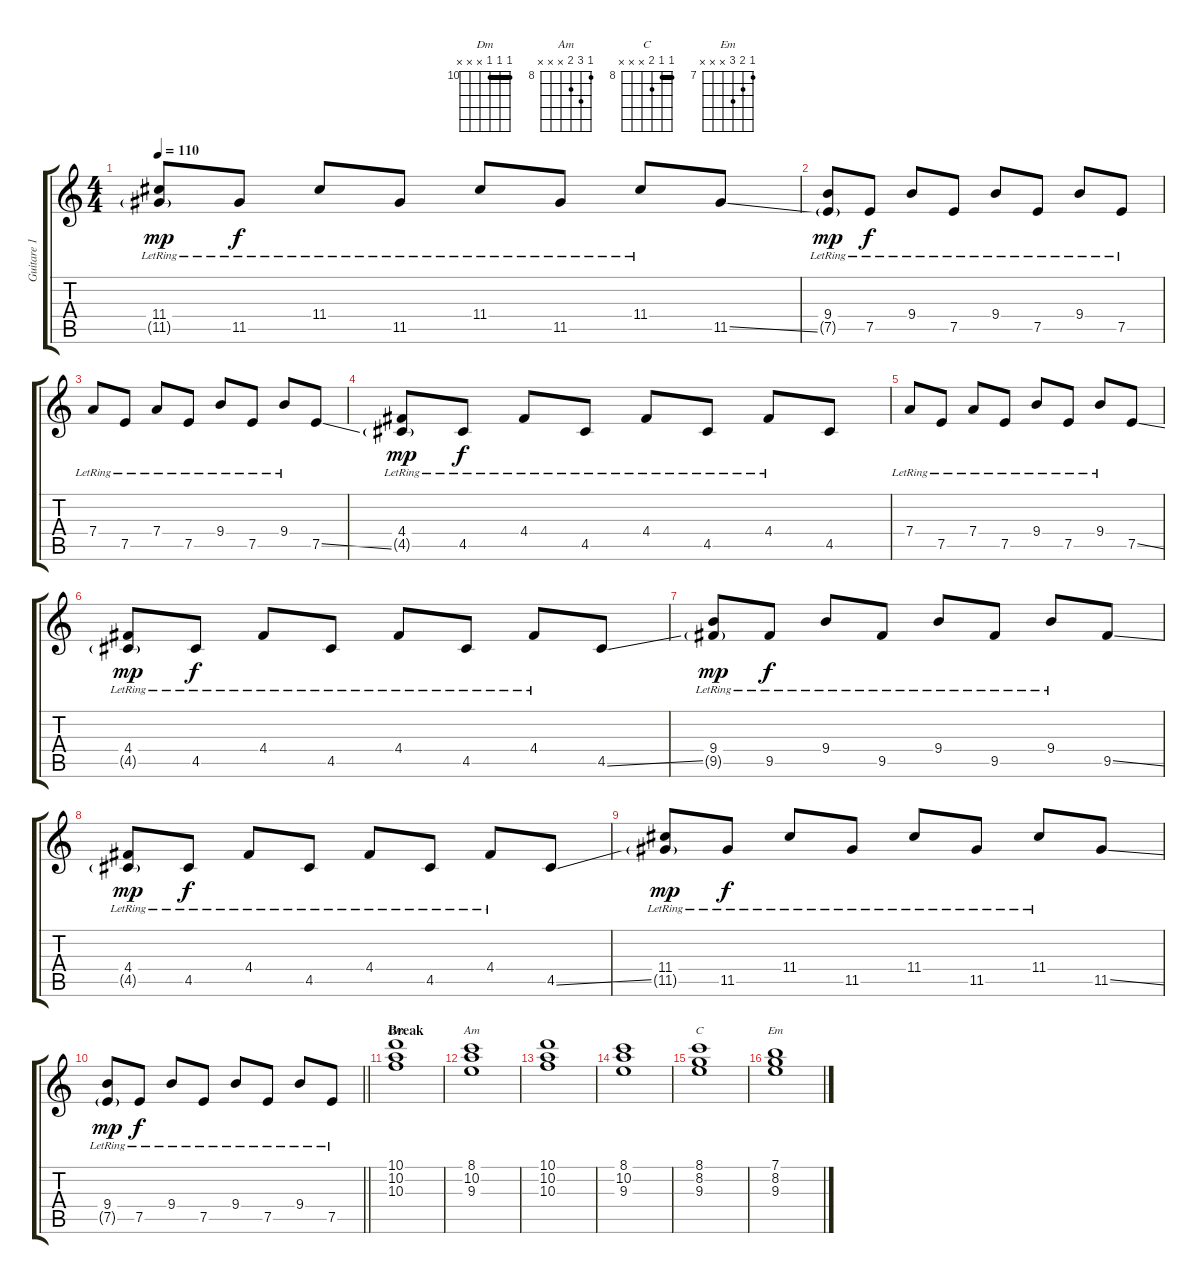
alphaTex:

\track ("Guitare 1 (Pierrot)" "Guitare 1 ") {instrument electricguitarjazz}
\staff {score tabs}
\tuning (E4 B3 G3 D3 A2 E2) {hide}
\chord ("Dm" 10 10 10 x x x) {firstfret 10 barre 10}
\chord ("Am" 8 10 9 x x x) {firstfret 8}
\chord ("C" 8 8 9 x x x) {firstfret 8 barre 8}
\chord ("Em" 7 8 9 x x x) {firstfret 7}
\ts (4 4)
\tempo 110
\clef g2
\ks c
(11.4{lr} 11.5{g lr}).8{dy mp} 11.5{lr}.8{dy f} 11.4{lr}.8 11.5{lr}.8 11.4{lr}.8 11.5{lr}.8 11.4{lr}.8 11.5{ss}.8 |
(9.4{lr} 7.5{g lr}).8{dy mp} 7.5{lr}.8{dy f} 9.4{lr}.8 7.5{lr}.8 9.4{lr}.8 7.5{lr}.8 9.4{lr}.8 7.5{lr}.8 |
7.4{lr}.8 7.5{lr}.8 7.4{lr}.8 7.5{lr}.8 9.4{lr}.8 7.5{lr}.8 9.4{lr}.8 7.5{ss}.8 |
(4.4{lr} 4.5{g lr}).8{dy mp} 4.5{lr}.8{dy f} 4.4{lr}.8 4.5{lr}.8 4.4{lr}.8 4.5{lr}.8 4.4{lr}.8 4.5.8 |
7.4{lr}.8 7.5{lr}.8 7.4{lr}.8 7.5{lr}.8 9.4{lr}.8 7.5{lr}.8 9.4{lr}.8 7.5{ss}.8 |
(4.4{lr} 4.5{g lr}).8{dy mp} 4.5{lr}.8{dy f} 4.4{lr}.8 4.5{lr}.8 4.4{lr}.8 4.5{lr}.8 4.4{lr}.8 4.5{ss}.8 |
(9.4{lr} 9.5{g lr}).8{dy mp} 9.5{lr}.8{dy f} 9.4{lr}.8 9.5{lr}.8 9.4{lr}.8 9.5{lr}.8 9.4{lr}.8 9.5{ss}.8 |
(4.4{lr} 4.5{g lr}).8{dy mp} 4.5{lr}.8{dy f} 4.4{lr}.8 4.5{lr}.8 4.4{lr}.8 4.5{lr}.8 4.4{lr}.8 4.5{ss}.8 |
(11.4{lr} 11.5{g lr}).8{dy mp} 11.5{lr}.8{dy f} 11.4{lr}.8 11.5{lr}.8 11.4{lr}.8 11.5{lr}.8 11.4{lr}.8 11.5{ss}.8 |
\barLineRight lightlight
(9.4{lr} 7.5{g lr}).8{dy mp} 7.5{lr}.8{dy f} 9.4{lr}.8 7.5{lr}.8 9.4{lr}.8 7.5{lr}.8 9.4{lr}.8 7.5{lr}.8 |
\section ("" "Break")
(10.1 10.2 10.3).1{ch "Dm" volume 8} |
(8.1 10.2 9.3).1{ch "Am"} |
(10.1 10.2 10.3).1 |
(8.1 10.2 9.3).1 |
(8.1 8.2 9.3).1{ch "C"} |
(7.1 8.2 9.3).1{ch "Em"}
